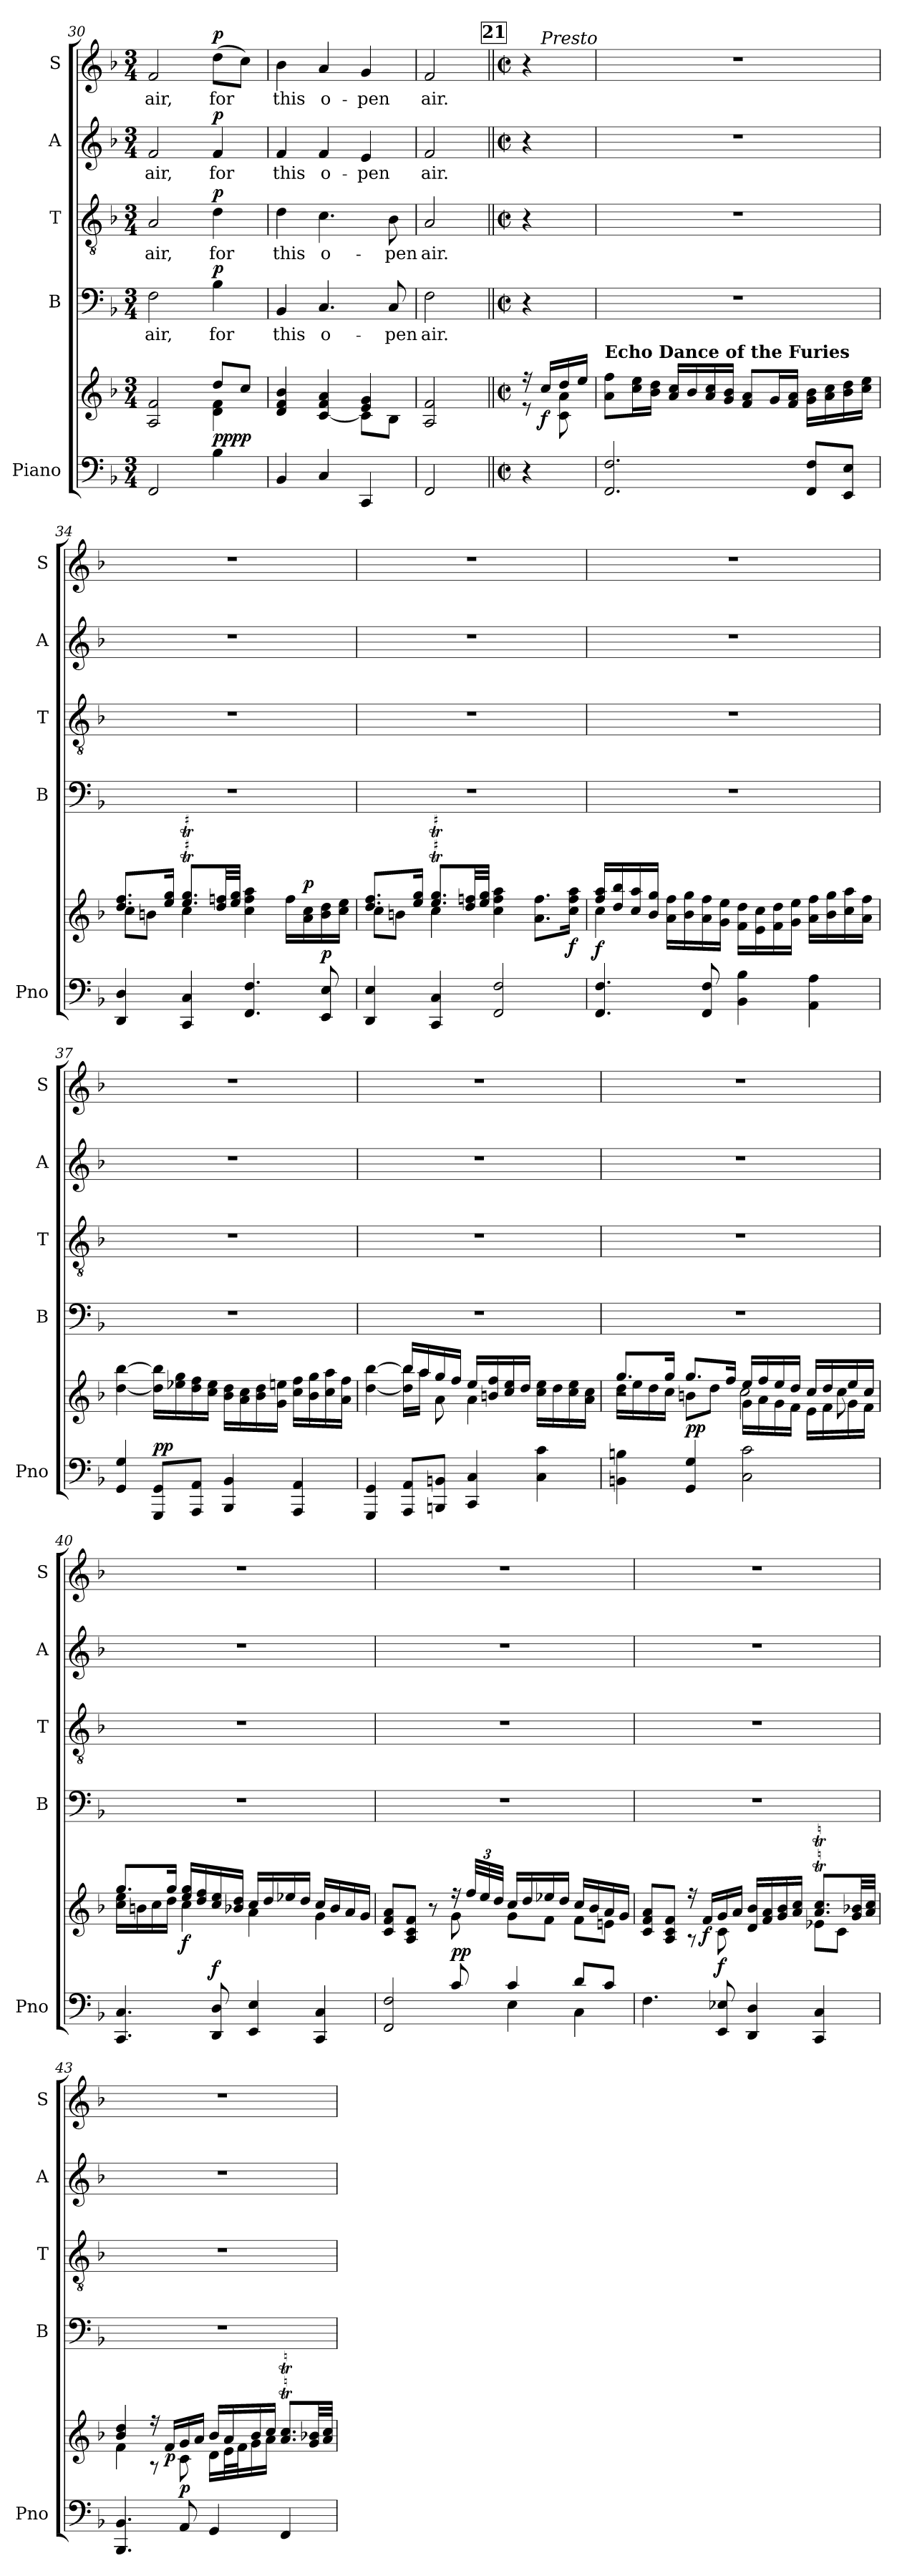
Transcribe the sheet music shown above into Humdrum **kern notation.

**kern	**kern	**dynam	**kern	**text	**dynam	**kern	**text	**dynam	**kern	**text	**dynam	**kern	**text	**dynam
*part5	*part5	*part5	*part4	*part4	*part4	*part3	*part3	*part3	*part2	*part2	*part2	*part1	*part1	*part1
*staff6	*staff5	*staff5/6	*staff4	*staff4	*staff4	*staff3	*staff3	*staff3	*staff2	*staff2	*staff2	*staff1	*staff1	*staff1
*I"Piano	*	*	*I"B	*	*	*I"T	*	*	*I"A	*	*	*I"S	*	*
*I'Pno	*	*	*I'B	*	*	*I'T	*	*	*I'A	*	*	*I'S	*	*
*clefF4	*clefG2	*	*clefF4	*	*	*clefGv2	*	*	*clefG2	*	*	*clefG2	*	*
*k[b-]	*k[b-]	*	*k[b-]	*	*	*k[b-]	*	*	*k[b-]	*	*	*k[b-]	*	*
*M3/4	*M3/4	*	*M3/4	*	*	*M3/4	*	*	*M3/4	*	*	*M3/4	*	*
=30	=30	=30	=30	=30	=30	=30	=30	=30	=30	=30	=30	=30	=30	=30
*	*^	*	*	*	*	*	*	*	*	*	*	*	*	*
!	!	!	!	!	!LO:LY:b	!	!	!LO:LY:b	!	!	!LO:LY:b	!	!	!LO:LY:b	!
2FF/	2A/ 2f/	2ryy	.	2F\	air,	.	2A/	air,	.	2f/	air,	.	2f/	air,	.
!	!	!	!LO:DY:a=2	!	!LO:LY:b	!	!	!LO:LY:b	!	!	!LO:LY:b	!	!	!LO:LY:b	!
!	!	!	!LO:DY:n=1:a	!	!	!LO:DY:a	!	!	!LO:DY:a	!	!	!LO:DY:a	!	!	!LO:DY:a
4B-\	8dd/L	4d\ 4f\	pp pp	4B-!\	for	p	4d!\	for	p	4f!/	for	p	(>8dd!\L	for	p
.	8cc/J	.	.	.	.	.	.	.	.	.	.	.	8cc!\J)	.	.
=31	=31	=31	=31	=31	=31	=31	=31	=31	=31	=31	=31	=31	=31	=31	=31
!	!	!	!	!	!LO:LY:b	!	!	!LO:LY:b	!	!	!LO:LY:b	!	!	!LO:LY:b	!
4BB-/	4d/ 4f/ 4b-/	2ryy	.	4BB-!/	this	.	4d!\	this	.	4f!/	this	.	4b-!\	this	.
!	!	!	!	!	!LO:LY:b	!	!	!LO:LY:b	!	!	!LO:LY:b	!	!	!LO:LY:b	!
4C/	[4c/ 4f/ 4a/	.	.	4.C!/	o-	.	4.c!\	o-	.	4f!/	o-	.	4a!/	o-	.
!	!	!	!	!	!	!	!	!	!	!	!LO:LY:b	!	!	!LO:LY:b	!
4CC/	4e/ 4g/	8c\L]	.	.	.	.	.	.	.	4e!/	-pen	.	4g!/	-pen	.
!	!	!	!	!	!LO:LY:b	!	!	!LO:LY:b	!	!	!	!	!	!	!
.	.	8B-\J	.	8C!/	-pen	.	8B-!\	-pen	.	.	.	.	.	.	.
=32	=32	=32	=32	=32	=32	=32	=32	=32	=32	=32	=32	=32	=32	=32	=32
!	!	!	!	!	!LO:LY:b	!	!	!LO:LY:b	!	!	!LO:LY:b	!	!	!LO:LY:b	!
*	*v	*v	*	*	*	*	*	*	*	*	*	*	*	*	*
2FF/	2A/ 2f/	.	2F!\	air.	.	2A!/	air.	.	2f!/	air.	.	2f!/	air.	.
!!LO:PB:g=z
!!LO:REH:place=s1:a:B:fs=14:t=21
=32X1||	=32X1||	=32X1||	=32X1||	=32X1||	=32X1||	=32X1||	=32X1||	=32X1||	=32X1||	=32X1||	=32X1||	=32X1||	=32X1||	=32X1||
*M2/2	*M2/2	*	*M2/2	*	*	*M2/2	*	*	*M2/2	*	*	*M2/2	*	*
*met(c|)	*met(c|)	*	*met(c|)	*	*	*met(c|)	*	*	*met(c|)	*	*	*met(c|)	*	*
*	*^	*	*	*	*	*	*	*	*	*	*	*^	*	*
4r	16r	8r	.	4r	.	.	4r	.	.	4r	.	.	4r	16ryy	.	.
!	!	!	!	!	!	!	!	!	!	!	!	!	!	!LO:TX:a:i:t=Presto	!	!
!	!	!	!LO:DY:b	!	!	!	!	!	!	!	!	!	!	!	!	!
.	16cc/LL	.	f	.	.	.	.	.	.	.	.	.	.	8.ryy	.	.
.	16dd/	8c\ 8a\	.	.	.	.	.	.	.	.	.	.	.	.	.	.
.	16ee/JJ	.	.	.	.	.	.	.	.	.	.	.	.	.	.	.
*	*v	*v	*	*	*	*	*	*	*	*	*	*	*	*	*	*
=33	=33	=33	=33	=33	=33	=33	=33	=33	=33	=33	=33	=33	=33	=33	=33
!	!LO:TX:a:B:t=Echo Dance of the Furies	!	!	!	!	!	!	!	!	!	!	!	!	!	!
*	*	*	*	*	*	*	*	*	*	*	*	*v	*v	*	*
2.FF/ 2.F/	8a\ 8ff\L	.	1r	.	.	1r	.	.	1r	.	.	1r	.	.
.	16cc\ 16ee\L	.	.	.	.	.	.	.	.	.	.	.	.	.
.	16b-\ 16dd\JJ	.	.	.	.	.	.	.	.	.	.	.	.	.
.	16a/ 16cc/LL	.	.	.	.	.	.	.	.	.	.	.	.	.
.	16b-/	.	.	.	.	.	.	.	.	.	.	.	.	.
.	16a/ 16cc/	.	.	.	.	.	.	.	.	.	.	.	.	.
.	16g/ 16b-/JJ	.	.	.	.	.	.	.	.	.	.	.	.	.
.	8f/ 8a/L	.	.	.	.	.	.	.	.	.	.	.	.	.
.	16g/L	.	.	.	.	.	.	.	.	.	.	.	.	.
.	16f/ 16a/JJ	.	.	.	.	.	.	.	.	.	.	.	.	.
8FF/ 8F/L	16g\ 16b-\LL	.	.	.	.	.	.	.	.	.	.	.	.	.
.	16a\ 16cc\	.	.	.	.	.	.	.	.	.	.	.	.	.
8EE/ 8E/J	16b-\ 16dd\	.	.	.	.	.	.	.	.	.	.	.	.	.
.	16cc\ 16ee\JJ	.	.	.	.	.	.	.	.	.	.	.	.	.
=34	=34	=34	=34	=34	=34	=34	=34	=34	=34	=34	=34	=34	=34	=34
*	*^	*	*	*	*	*	*	*	*	*	*	*	*	*
4DD/ 4D/	8.dd/ 8.ff/L	8cc\L	.	1r	.	.	1r	.	.	1r	.	.	1r	.	.
.	.	8bn\J	.	.	.	.	.	.	.	.	.	.	.	.	.
.	16ee/ 16gg/Jk	.	.	.	.	.	.	.	.	.	.	.	.	.	.
4CC/ 4C/	8.ee/T 8.gg/TL	4cc\	.	.	.	.	.	.	.	.	.	.	.	.	.
.	32dd/ 32ff/LL	.	.	.	.	.	.	.	.	.	.	.	.	.	.
.	32ee/ 32gg/JJJ	.	.	.	.	.	.	.	.	.	.	.	.	.	.
4.FF/ 4.F/	4cc\ 4ff\ 4aa\	2ryy	.	.	.	.	.	.	.	.	.	.	.	.	.
.	16ff\LL	.	.	.	.	.	.	.	.	.	.	.	.	.	.
!	!	!	!LO:DY:a	!	!	!	!	!	!	!	!	!	!	!	!
.	16a\ 16cc\	.	p	.	.	.	.	.	.	.	.	.	.	.	.
!	!	!	!LO:DY:a=2	!	!	!	!	!	!	!	!	!	!	!	!
8EE/ 8E/	16b\ 16dd\	.	p	.	.	.	.	.	.	.	.	.	.	.	.
.	16cc\ 16ee\JJ	.	.	.	.	.	.	.	.	.	.	.	.	.	.
=35	=35	=35	=35	=35	=35	=35	=35	=35	=35	=35	=35	=35	=35	=35	=35
4DD/ 4E/	8.dd/ 8.ff/L	8cc\L	.	1r	.	.	1r	.	.	1r	.	.	1r	.	.
.	.	8bn\J	.	.	.	.	.	.	.	.	.	.	.	.	.
.	16ee/ 16gg/Jk	.	.	.	.	.	.	.	.	.	.	.	.	.	.
4CC/ 4C/	8.ee/T 8.gg/TL	4cc\	.	.	.	.	.	.	.	.	.	.	.	.	.
.	32dd/ 32ff/LL	.	.	.	.	.	.	.	.	.	.	.	.	.	.
.	32ee/ 32gg/JJJ	.	.	.	.	.	.	.	.	.	.	.	.	.	.
2FF/ 2F/	4cc\ 4ff\ 4aa\	2ryy	.	.	.	.	.	.	.	.	.	.	.	.	.
.	8.a\ 8.ff\L	.	.	.	.	.	.	.	.	.	.	.	.	.	.
!	!	!	!LO:DY:b	!	!	!	!	!	!	!	!	!	!	!	!
.	16cc\ 16ff\ 16aa\Jk	.	f	.	.	.	.	.	.	.	.	.	.	.	.
!!LO:LB:g=z
=36	=36	=36	=36	=36	=36	=36	=36	=36	=36	=36	=36	=36	=36	=36	=36
!	!	!	!LO:DY:a=2	!	!	!	!	!	!	!	!	!	!	!	!
4.FF/ 4.F/	16ff/ 16aa/LL	4cc\	f	1r	.	.	1r	.	.	1r	.	.	1r	.	.
.	16dd/ 16bb-/	.	.	.	.	.	.	.	.	.	.	.	.	.	.
.	16cc/ 16aa/	.	.	.	.	.	.	.	.	.	.	.	.	.	.
.	16b-/ 16gg/JJ	.	.	.	.	.	.	.	.	.	.	.	.	.	.
.	16a\ 16ff\LL	2.ryy	.	.	.	.	.	.	.	.	.	.	.	.	.
.	16b-\ 16gg\	.	.	.	.	.	.	.	.	.	.	.	.	.	.
8FF/ 8F/	16a\ 16ff\	.	.	.	.	.	.	.	.	.	.	.	.	.	.
.	16g\ 16ee\JJ	.	.	.	.	.	.	.	.	.	.	.	.	.	.
4BB-\ 4B-\	16f\ 16dd\LL	.	.	.	.	.	.	.	.	.	.	.	.	.	.
.	16e\ 16cc\	.	.	.	.	.	.	.	.	.	.	.	.	.	.
.	16f\ 16dd\	.	.	.	.	.	.	.	.	.	.	.	.	.	.
.	16g\ 16ee\JJ	.	.	.	.	.	.	.	.	.	.	.	.	.	.
4AA\ 4A\	16a\ 16ff\LL	.	.	.	.	.	.	.	.	.	.	.	.	.	.
.	16b-\ 16gg\	.	.	.	.	.	.	.	.	.	.	.	.	.	.
.	16cc\ 16aa\	.	.	.	.	.	.	.	.	.	.	.	.	.	.
.	16a\ 16ff\JJ	.	.	.	.	.	.	.	.	.	.	.	.	.	.
*	*v	*v	*	*	*	*	*	*	*	*	*	*	*	*	*
=37	=37	=37	=37	=37	=37	=37	=37	=37	=37	=37	=37	=37	=37	=37
4GG/ 4G/	[4dd\ [4bb-\	.	1r	.	.	1r	.	.	1r	.	.	1r	.	.
!	!	!LO:DY:a=2	!	!	!	!	!	!	!	!	!	!	!	!
!	!	!LO:DY:n=1:a	!	!	!	!	!	!	!	!	!	!	!	!
8GGG/ 8GG/L	16dd\] 16bb-\]LL	p p	.	.	.	.	.	.	.	.	.	.	.	.
.	16ee-X\ 16gg\	.	.	.	.	.	.	.	.	.	.	.	.	.
8AAA/ 8AA/J	16dd\ 16ff\	.	.	.	.	.	.	.	.	.	.	.	.	.
.	16cc\ 16ee-\JJ	.	.	.	.	.	.	.	.	.	.	.	.	.
4BBB-/ 4BB-/	16b-\ 16dd\LL	.	.	.	.	.	.	.	.	.	.	.	.	.
.	16a\ 16cc\	.	.	.	.	.	.	.	.	.	.	.	.	.
.	16b-\ 16dd\	.	.	.	.	.	.	.	.	.	.	.	.	.
.	16g\ 16een\JJ	.	.	.	.	.	.	.	.	.	.	.	.	.
4AAA/ 4AA/	16cc\ 16ff\LL	.	.	.	.	.	.	.	.	.	.	.	.	.
.	16b-\ 16gg\	.	.	.	.	.	.	.	.	.	.	.	.	.
.	16cc\ 16aa\	.	.	.	.	.	.	.	.	.	.	.	.	.
.	16a\ 16ff\JJ	.	.	.	.	.	.	.	.	.	.	.	.	.
=38	=38	=38	=38	=38	=38	=38	=38	=38	=38	=38	=38	=38	=38	=38
*	*^	*	*	*	*	*	*	*	*	*	*	*	*	*
4GGG/ 4GG/	4ryy	[4dd\ [4bb-\	.	1r	.	.	1r	.	.	1r	.	.	1r	.	.
8AAA/ 8AA/L	16bb-/LL	16dd\] 16bb-\]LL	.	.	.	.	.	.	.	.	.	.	.	.	.
.	16aa/	16aa\JJ	.	.	.	.	.	.	.	.	.	.	.	.	.
8BBBn/ 8BBn/J	16gg/	8a\	.	.	.	.	.	.	.	.	.	.	.	.	.
.	16ff/JJ	.	.	.	.	.	.	.	.	.	.	.	.	.	.
4CC/ 4C/	16ee/LL	4a\	.	.	.	.	.	.	.	.	.	.	.	.	.
.	16bn/ 16ff/	.	.	.	.	.	.	.	.	.	.	.	.	.	.
.	16cc/ 16ee/	.	.	.	.	.	.	.	.	.	.	.	.	.	.
.	16dd/JJ	.	.	.	.	.	.	.	.	.	.	.	.	.	.
4C\ 4c\	16cc\ 16ee\LL	4ryy	.	.	.	.	.	.	.	.	.	.	.	.	.
.	16dd\	.	.	.	.	.	.	.	.	.	.	.	.	.	.
.	16cc\ 16ee\	.	.	.	.	.	.	.	.	.	.	.	.	.	.
.	16a\ 16cc\JJ	.	.	.	.	.	.	.	.	.	.	.	.	.	.
!!LO:LB:g=z
=39	=39	=39	=39	=39	=39	=39	=39	=39	=39	=39	=39	=39	=39	=39	=39
*	*^	*^	*	*	*	*	*	*	*	*	*	*	*	*	*
4BBn\ 4Bn\	8.gg/L	16dd\LL	2r	2ryy	.	1r	.	.	1r	.	.	1r	.	.	1r	.	.
.	.	16ee\	.	.	.	.	.	.	.	.	.	.	.	.	.	.	.
.	.	16dd\	.	.	.	.	.	.	.	.	.	.	.	.	.	.	.
.	16gg/Jk	16cc\JJ	.	.	.	.	.	.	.	.	.	.	.	.	.	.	.
!	!	!	!	!	!LO:DY:a=2	!	!	!	!	!	!	!	!	!	!	!	!
!	!	!	!	!	!LO:DY:n=1:a	!	!	!	!	!	!	!	!	!	!	!	!
4GG/ 4G/	8.gg/L	8bn\L	.	.	p p	.	.	.	.	.	.	.	.	.	.	.	.
.	.	8dd\J	.	.	.	.	.	.	.	.	.	.	.	.	.	.	.
.	16ff/Jk	.	.	.	.	.	.	.	.	.	.	.	.	.	.	.	.
2C\ 2c\	16ee/LL	16g\LL	4.ryy	2cc\	.	.	.	.	.	.	.	.	.	.	.	.	.
.	16ff/	16a\	.	.	.	.	.	.	.	.	.	.	.	.	.	.	.
.	16ee/	16g\	.	.	.	.	.	.	.	.	.	.	.	.	.	.	.
.	16dd/JJ	16f\JJ	.	.	.	.	.	.	.	.	.	.	.	.	.	.	.
.	16cc/LL	16e\LL	.	.	.	.	.	.	.	.	.	.	.	.	.	.	.
.	16dd/	16f\	.	.	.	.	.	.	.	.	.	.	.	.	.	.	.
.	16ee/	16g\	8cc\	.	.	.	.	.	.	.	.	.	.	.	.	.	.
.	16cc/JJ	16f\JJ	.	.	.	.	.	.	.	.	.	.	.	.	.	.	.
*	*	*v	*v	*v	*	*	*	*	*	*	*	*	*	*	*	*	*
=40	=40	=40	=40	=40	=40	=40	=40	=40	=40	=40	=40	=40	=40	=40	=40
4.CC/ 4.C/	8.gg/L	16cc\ 16ee\LL	.	1r	.	.	1r	.	.	1r	.	.	1r	.	.
.	.	16bn\	.	.	.	.	.	.	.	.	.	.	.	.	.
.	.	16cc\	.	.	.	.	.	.	.	.	.	.	.	.	.
.	16gg/Jk	16dd\JJ	.	.	.	.	.	.	.	.	.	.	.	.	.
!	!	!	!LO:DY:b	!	!	!	!	!	!	!	!	!	!	!	!
.	16ee/ 16gg/LL	4cc\	f	.	.	.	.	.	.	.	.	.	.	.	.
.	16dd/ 16ff/	.	.	.	.	.	.	.	.	.	.	.	.	.	.
!	!	!	!LO:DY:a=2	!	!	!	!	!	!	!	!	!	!	!	!
8DD/ 8D/	16cc/ 16ee/	.	f	.	.	.	.	.	.	.	.	.	.	.	.
.	16b-X/ 16dd/JJ	.	.	.	.	.	.	.	.	.	.	.	.	.	.
4EE/ 4E/	16cc/LL	4a\	.	.	.	.	.	.	.	.	.	.	.	.	.
.	16dd/	.	.	.	.	.	.	.	.	.	.	.	.	.	.
.	16ee-X/	.	.	.	.	.	.	.	.	.	.	.	.	.	.
.	16dd/JJ	.	.	.	.	.	.	.	.	.	.	.	.	.	.
4CC/ 4C/	16cc/LL	4g\	.	.	.	.	.	.	.	.	.	.	.	.	.
.	16b-/	.	.	.	.	.	.	.	.	.	.	.	.	.	.
.	16a/	.	.	.	.	.	.	.	.	.	.	.	.	.	.
.	16g/JJ	.	.	.	.	.	.	.	.	.	.	.	.	.	.
!!LO:LB:g=z
=41	=41	=41	=41	=41	=41	=41	=41	=41	=41	=41	=41	=41	=41	=41	=41
*^	*	*	*	*	*	*	*	*	*	*	*	*	*	*	*
2FF/ 2F/	4.ryy	8c/ 8f/ 8a/L	4.ryy	.	1r	.	.	1r	.	.	1r	.	.	1r	.	.
.	.	8A/ 8c/ 8f/J	.	.	.	.	.	.	.	.	.	.	.	.	.	.
.	.	8r	.	.	.	.	.	.	.	.	.	.	.	.	.	.
!	!	!	!	!LO:DY:a=2	!	!	!	!	!	!	!	!	!	!	!	!
!	!	!	!	!LO:DY:n=1:a	!	!	!	!	!	!	!	!	!	!	!	!
.	8c/	16r	8g\	p p	.	.	.	.	.	.	.	.	.	.	.	.
*	*	*Xbrackettup	*	*	*	*	*	*	*	*	*	*	*	*	*	*
.	.	48ff/LLL	.	.	.	.	.	.	.	.	.	.	.	.	.	.
.	.	48ee/	.	.	.	.	.	.	.	.	.	.	.	.	.	.
.	.	48dd/JJJ	.	.	.	.	.	.	.	.	.	.	.	.	.	.
4c/	4E\	16cc/LL	8g\L	.	.	.	.	.	.	.	.	.	.	.	.	.
.	.	16dd/	.	.	.	.	.	.	.	.	.	.	.	.	.	.
.	.	16ee-X/	8f\J	.	.	.	.	.	.	.	.	.	.	.	.	.
.	.	16dd/JJ	.	.	.	.	.	.	.	.	.	.	.	.	.	.
8d/L	4C\	16cc/LL	8f\L	.	.	.	.	.	.	.	.	.	.	.	.	.
.	.	16b-/	.	.	.	.	.	.	.	.	.	.	.	.	.	.
8c/J	.	16a/	8en\J	.	.	.	.	.	.	.	.	.	.	.	.	.
.	.	16g/JJ	.	.	.	.	.	.	.	.	.	.	.	.	.	.
*v	*v	*	*	*	*	*	*	*	*	*	*	*	*	*	*	*
=42	=42	=42	=42	=42	=42	=42	=42	=42	=42	=42	=42	=42	=42	=42	=42
4.F\	8c/ 8f/ 8a/L	4ryy	.	1r	.	.	1r	.	.	1r	.	.	1r	.	.
.	8A/ 8c/ 8f/J	.	.	.	.	.	.	.	.	.	.	.	.	.	.
.	16r	8r	.	.	.	.	.	.	.	.	.	.	.	.	.
!	!	!	!LO:DY:b	!	!	!	!	!	!	!	!	!	!	!	!
.	16f/LL	.	f	.	.	.	.	.	.	.	.	.	.	.	.
!	!	!	!LO:DY:a=2	!	!	!	!	!	!	!	!	!	!	!	!
8EE/ 8E-X/	16g/	8c\	f	.	.	.	.	.	.	.	.	.	.	.	.
.	16a/JJ	.	.	.	.	.	.	.	.	.	.	.	.	.	.
4DD/ 4D/	16d/ 16b-/LL	4ryy	.	.	.	.	.	.	.	.	.	.	.	.	.
.	16f/ 16a/	.	.	.	.	.	.	.	.	.	.	.	.	.	.
.	16g/ 16b-/	.	.	.	.	.	.	.	.	.	.	.	.	.	.
.	16a/ 16cc/JJ	.	.	.	.	.	.	.	.	.	.	.	.	.	.
4CC/ 4C/	8.a/T 8.cc/TL	8e-X\L	.	.	.	.	.	.	.	.	.	.	.	.	.
.	.	8c\J	.	.	.	.	.	.	.	.	.	.	.	.	.
.	32g/ 32b-/LL	.	.	.	.	.	.	.	.	.	.	.	.	.	.
.	32a/ 32cc/JJJ	.	.	.	.	.	.	.	.	.	.	.	.	.	.
=43	=43	=43	=43	=43	=43	=43	=43	=43	=43	=43	=43	=43	=43	=43	=43
4.BBB-/ 4.BB-/	4b-/ 4dd/	4f\	.	1r	.	.	1r	.	.	1r	.	.	1r	.	.
.	16r	8r	.	.	.	.	.	.	.	.	.	.	.	.	.
!	!	!	!LO:DY:b	!	!	!	!	!	!	!	!	!	!	!	!
.	16f/LL	.	p	.	.	.	.	.	.	.	.	.	.	.	.
!	!	!	!LO:DY:a=2	!	!	!	!	!	!	!	!	!	!	!	!
8AA/	16g/	8c\	p	.	.	.	.	.	.	.	.	.	.	.	.
.	16a/JJ	.	.	.	.	.	.	.	.	.	.	.	.	.	.
4GG/	16b-/LL	16d\LL	.	.	.	.	.	.	.	.	.	.	.	.	.
.	16a/	32e\L	.	.	.	.	.	.	.	.	.	.	.	.	.
.	.	32f\J	.	.	.	.	.	.	.	.	.	.	.	.	.
.	16b-/	16g\	.	.	.	.	.	.	.	.	.	.	.	.	.
.	16cc/JJ	16a\JJ	.	.	.	.	.	.	.	.	.	.	.	.	.
4FF/	8.a/T 8.cc/TL	4ryy	.	.	.	.	.	.	.	.	.	.	.	.	.
.	32g/ 32b-/LL	.	.	.	.	.	.	.	.	.	.	.	.	.	.
.	32a/ 32cc/JJJ	.	.	.	.	.	.	.	.	.	.	.	.	.	.
*	*v	*v	*	*	*	*	*	*	*	*	*	*	*	*	*
=	=	=	=	=	=	=	=	=	=	=	=	=	=	=
*-	*-	*-	*-	*-	*-	*-	*-	*-	*-	*-	*-	*-	*-	*-
